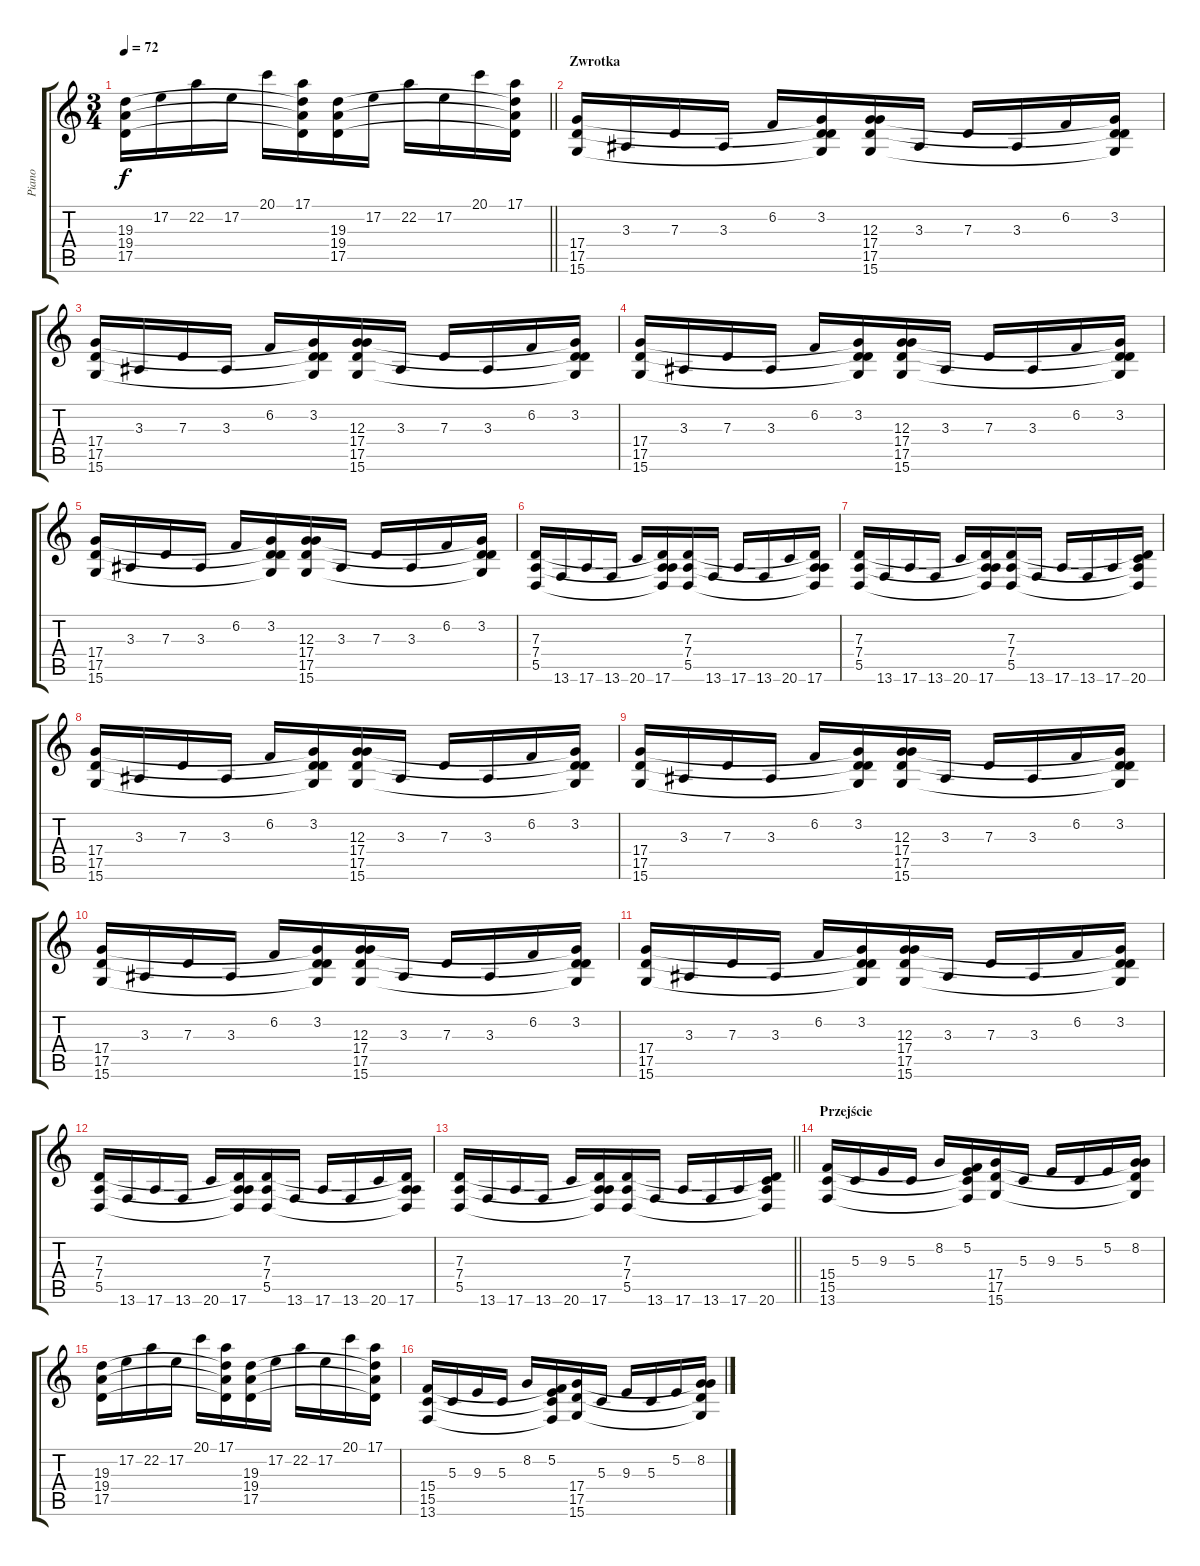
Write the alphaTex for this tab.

\track ("Piano" "Piano") {instrument brightacousticpiano}
\staff {score tabs}
\tuning (E4 B3 G3 D3 A2 E2) {hide}
\ts (3 4)
\tempo 72
\clef g2
\barLineRight lightlight
\ks c
(19.3 19.4 17.5).16{dy f} 17.2.16 22.2.16 17.2.16 20.1.16 (17.1 19.3{t} 19.4{t} 17.5{t}).16 (19.3 19.4 17.5).16 17.2.16 22.2.16 17.2.16 20.1.16 (17.1 19.3{t} 19.4{t} 17.5{t}).16 |
\section ("" "Zwrotka")
(17.4 17.5 15.6).16 3.3.16 7.3.16 3.3.16 6.2.16 (3.2 17.4{t} 17.5{t} 15.6{t}).16 (12.3 17.4 17.5 15.6).16 3.3.16 7.3.16 3.3.16 6.2.16 (3.2 17.4{t} 17.5{t} 15.6{t}).16 |
(17.4 17.5 15.6).16 3.3.16 7.3.16 3.3.16 6.2.16 (3.2 17.4{t} 17.5{t} 15.6{t}).16 (12.3 17.4 17.5 15.6).16 3.3.16 7.3.16 3.3.16 6.2.16 (3.2 17.4{t} 17.5{t} 15.6{t}).16 |
(17.4 17.5 15.6).16 3.3.16 7.3.16 3.3.16 6.2.16 (3.2 17.4{t} 17.5{t} 15.6{t}).16 (12.3 17.4 17.5 15.6).16 3.3.16 7.3.16 3.3.16 6.2.16 (3.2 17.4{t} 17.5{t} 15.6{t}).16 |
(17.4 17.5 15.6).16 3.3.16 7.3.16 3.3.16 6.2.16 (3.2 17.4{t} 17.5{t} 15.6{t}).16 (12.3 17.4 17.5 15.6).16 3.3.16 7.3.16 3.3.16 6.2.16 (3.2 17.4{t} 17.5{t} 15.6{t}).16 |
(7.3 7.4 5.5).16 13.6.16 17.6.16 13.6.16 20.6.16 (7.3{t} 7.4{t} 5.5{t} 17.6).16 (7.3 7.4 5.5).16 13.6.16 17.6.16 13.6.16 20.6.16 (7.3{t} 7.4{t} 5.5{t} 17.6).16 |
(7.3 7.4 5.5).16 13.6.16 17.6.16 13.6.16 20.6.16 (7.3{t} 7.4{t} 5.5{t} 17.6).16 (7.3 7.4 5.5).16 13.6.16 17.6.16 13.6.16 17.6.16 (7.3{t} 7.4{t} 5.5{t} 20.6).16 |
(17.4 17.5 15.6).16 3.3.16 7.3.16 3.3.16 6.2.16 (3.2 17.4{t} 17.5{t} 15.6{t}).16 (12.3 17.4 17.5 15.6).16 3.3.16 7.3.16 3.3.16 6.2.16 (3.2 17.4{t} 17.5{t} 15.6{t}).16 |
(17.4 17.5 15.6).16 3.3.16 7.3.16 3.3.16 6.2.16 (3.2 17.4{t} 17.5{t} 15.6{t}).16 (12.3 17.4 17.5 15.6).16 3.3.16 7.3.16 3.3.16 6.2.16 (3.2 17.4{t} 17.5{t} 15.6{t}).16 |
(17.4 17.5 15.6).16 3.3.16 7.3.16 3.3.16 6.2.16 (3.2 17.4{t} 17.5{t} 15.6{t}).16 (12.3 17.4 17.5 15.6).16 3.3.16 7.3.16 3.3.16 6.2.16 (3.2 17.4{t} 17.5{t} 15.6{t}).16 |
(17.4 17.5 15.6).16 3.3.16 7.3.16 3.3.16 6.2.16 (3.2 17.4{t} 17.5{t} 15.6{t}).16 (12.3 17.4 17.5 15.6).16 3.3.16 7.3.16 3.3.16 6.2.16 (3.2 17.4{t} 17.5{t} 15.6{t}).16 |
(7.3 7.4 5.5).16 13.6.16 17.6.16 13.6.16 20.6.16 (7.3{t} 7.4{t} 5.5{t} 17.6).16 (7.3 7.4 5.5).16 13.6.16 17.6.16 13.6.16 20.6.16 (7.3{t} 7.4{t} 5.5{t} 17.6).16 |
\barLineRight lightlight
(7.3 7.4 5.5).16 13.6.16 17.6.16 13.6.16 20.6.16 (7.3{t} 7.4{t} 5.5{t} 17.6).16 (7.3 7.4 5.5).16 13.6.16 17.6.16 13.6.16 17.6.16 (7.3{t} 7.4{t} 5.5{t} 20.6).16 |
\section ("" "Przejście")
(15.4 15.5 13.6).16 5.3.16 9.3.16 5.3.16 8.2.16 (5.2 15.4{t} 15.5{t} 13.6{t}).16 (17.4 17.5 15.6).16 5.3.16 9.3.16 5.3.16 5.2.16 (8.2 17.4{t} 17.5{t} 15.6{t}).16 |
(19.3 19.4 17.5).16 17.2.16 22.2.16 17.2.16 20.1.16 (17.1 19.3{t} 19.4{t} 17.5{t}).16 (19.3 19.4 17.5).16 17.2.16 22.2.16 17.2.16 20.1.16 (17.1 19.3{t} 19.4{t} 17.5{t}).16 |
(15.4 15.5 13.6).16 5.3.16 9.3.16 5.3.16 8.2.16 (5.2 15.4{t} 15.5{t} 13.6{t}).16 (17.4 17.5 15.6).16 5.3.16 9.3.16 5.3.16 5.2.16 (8.2 17.4{t} 17.5{t} 15.6{t}).16
